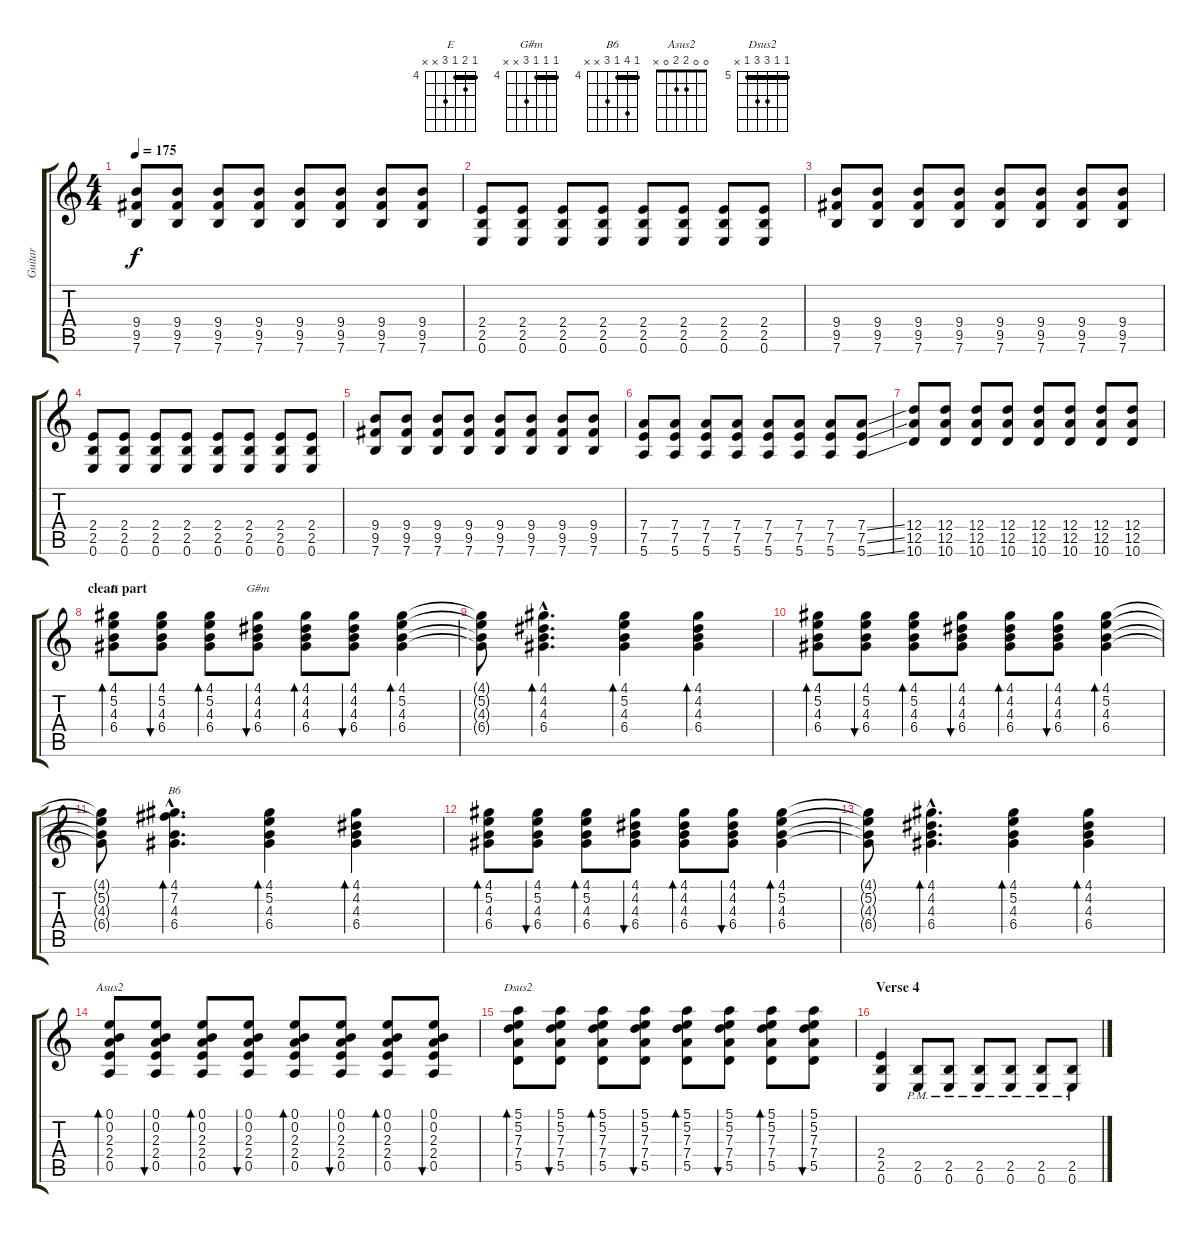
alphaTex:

\track ("Guitar" "Guitar") {instrument overdrivenguitar}
\staff {score tabs}
\tuning (E4 B3 G3 D3 A2 E2) {hide}
\chord ("E" 4 5 4 6 x x) {firstfret 4 barre 4}
\chord ("G#m" 4 4 4 6 x x) {firstfret 4 barre 4}
\chord ("B6" 4 7 4 6 x x) {firstfret 4 barre 4}
\chord ("Asus2" 0 0 2 2 0 x)
\chord ("Dsus2" 5 5 7 7 5 x) {firstfret 5 barre 5}
\ts (4 4)
\tempo 175
\clef g2
\ks c
(9.4 9.5 7.6).8{dy f} (9.4 9.5 7.6).8 (9.4 9.5 7.6).8 (9.4 9.5 7.6).8 (9.4 9.5 7.6).8 (9.4 9.5 7.6).8 (9.4 9.5 7.6).8 (9.4 9.5 7.6).8 |
(2.4 2.5 0.6).8 (2.4 2.5 0.6).8 (2.4 2.5 0.6).8 (2.4 2.5 0.6).8 (2.4 2.5 0.6).8 (2.4 2.5 0.6).8 (2.4 2.5 0.6).8 (2.4 2.5 0.6).8 |
(9.4 9.5 7.6).8 (9.4 9.5 7.6).8 (9.4 9.5 7.6).8 (9.4 9.5 7.6).8 (9.4 9.5 7.6).8 (9.4 9.5 7.6).8 (9.4 9.5 7.6).8 (9.4 9.5 7.6).8 |
(2.4 2.5 0.6).8 (2.4 2.5 0.6).8 (2.4 2.5 0.6).8 (2.4 2.5 0.6).8 (2.4 2.5 0.6).8 (2.4 2.5 0.6).8 (2.4 2.5 0.6).8 (2.4 2.5 0.6).8 |
(9.4 9.5 7.6).8 (9.4 9.5 7.6).8 (9.4 9.5 7.6).8 (9.4 9.5 7.6).8 (9.4 9.5 7.6).8 (9.4 9.5 7.6).8 (9.4 9.5 7.6).8 (9.4 9.5 7.6).8 |
(7.4 7.5 5.6).8 (7.4 7.5 5.6).8 (7.4 7.5 5.6).8 (7.4 7.5 5.6).8 (7.4 7.5 5.6).8 (7.4 7.5 5.6).8 (7.4 7.5 5.6).8 (7.4{ss} 7.5{ss} 5.6{ss}).8 |
(12.4 12.5 10.6).8 (12.4 12.5 10.6).8 (12.4 12.5 10.6).8 (12.4 12.5 10.6).8 (12.4 12.5 10.6).8 (12.4 12.5 10.6).8 (12.4 12.5 10.6).8 (12.4 12.5 10.6).8 |
\section ("" "clean part")
(4.1 5.2 4.3 6.4).8{bd 60 ch "E" instrument electricguitarclean} (4.1 5.2 4.3 6.4).8{bu 60} (4.1 5.2 4.3 6.4).8{bd 60} (4.1 4.2 4.3 6.4).8{bu 60 ch "G#m"} (4.1 4.2 4.3 6.4).8{bd 60} (4.1 4.2 4.3 6.4).8{bu 60} (4.1 5.2 4.3 6.4).4{bd 60} |
(4.1{t} 5.2{t} 4.3{t} 6.4{t}).8 (4.1{hac} 4.2{hac} 4.3{hac} 6.4{hac}).4{d bd 60} (4.1 5.2 4.3 6.4).4{bd 60} (4.1 4.2 4.3 6.4).4{bd 60} |
(4.1 5.2 4.3 6.4).8{bd 60 instrument electricguitarclean} (4.1 5.2 4.3 6.4).8{bu 60} (4.1 5.2 4.3 6.4).8{bd 60} (4.1 4.2 4.3 6.4).8{bu 60} (4.1 4.2 4.3 6.4).8{bd 60} (4.1 4.2 4.3 6.4).8{bu 60} (4.1 5.2 4.3 6.4).4{bd 60} |
(4.1{t} 5.2{t} 4.3{t} 6.4{t}).8 (4.1{hac} 7.2{hac} 4.3{hac} 6.4{hac}).4{d bd 60 ch "B6"} (4.1 5.2 4.3 6.4).4{bd 60} (4.1 4.2 4.3 6.4).4{bd 60} |
(4.1 5.2 4.3 6.4).8{bd 60 instrument electricguitarclean} (4.1 5.2 4.3 6.4).8{bu 60} (4.1 5.2 4.3 6.4).8{bd 60} (4.1 4.2 4.3 6.4).8{bu 60} (4.1 4.2 4.3 6.4).8{bd 60} (4.1 4.2 4.3 6.4).8{bu 60} (4.1 5.2 4.3 6.4).4{bd 60} |
(4.1{t} 5.2{t} 4.3{t} 6.4{t}).8 (4.1{hac} 4.2{hac} 4.3{hac} 6.4{hac}).4{d bd 60} (4.1 5.2 4.3 6.4).4{bd 60} (4.1 4.2 4.3 6.4).4{bd 60} |
(0.1 0.2 2.3 2.4 0.5).8{bd 60 ch "Asus2"} (0.1 0.2 2.3 2.4 0.5).8{bu 60} (0.1 0.2 2.3 2.4 0.5).8{bd 60} (0.1 0.2 2.3 2.4 0.5).8{bu 60} (0.1 0.2 2.3 2.4 0.5).8{bd 60} (0.1 0.2 2.3 2.4 0.5).8{bu 60} (0.1 0.2 2.3 2.4 0.5).8{bd 60} (0.1 0.2 2.3 2.4 0.5).8{bu 60} |
(5.1 5.2 7.3 7.4 5.5).8{bd 60 ch "Dsus2"} (5.1 5.2 7.3 7.4 5.5).8{bu 60} (5.1 5.2 7.3 7.4 5.5).8{bd 60} (5.1 5.2 7.3 7.4 5.5).8{bu 60} (5.1 5.2 7.3 7.4 5.5).8{bd 60} (5.1 5.2 7.3 7.4 5.5).8{bu 60} (5.1 5.2 7.3 7.4 5.5).8{bd 60} (5.1 5.2 7.3 7.4 5.5).8{bu 60} |
\section ("" "Verse 4")
(2.4 2.5 0.6).4{instrument overdrivenguitar} (2.5{pm} 0.6{pm}).8 (2.5{pm} 0.6{pm}).8 (2.5{pm} 0.6{pm}).8 (2.5{pm} 0.6{pm}).8 (2.5{pm} 0.6{pm}).8 (2.5{pm} 0.6{pm}).8
